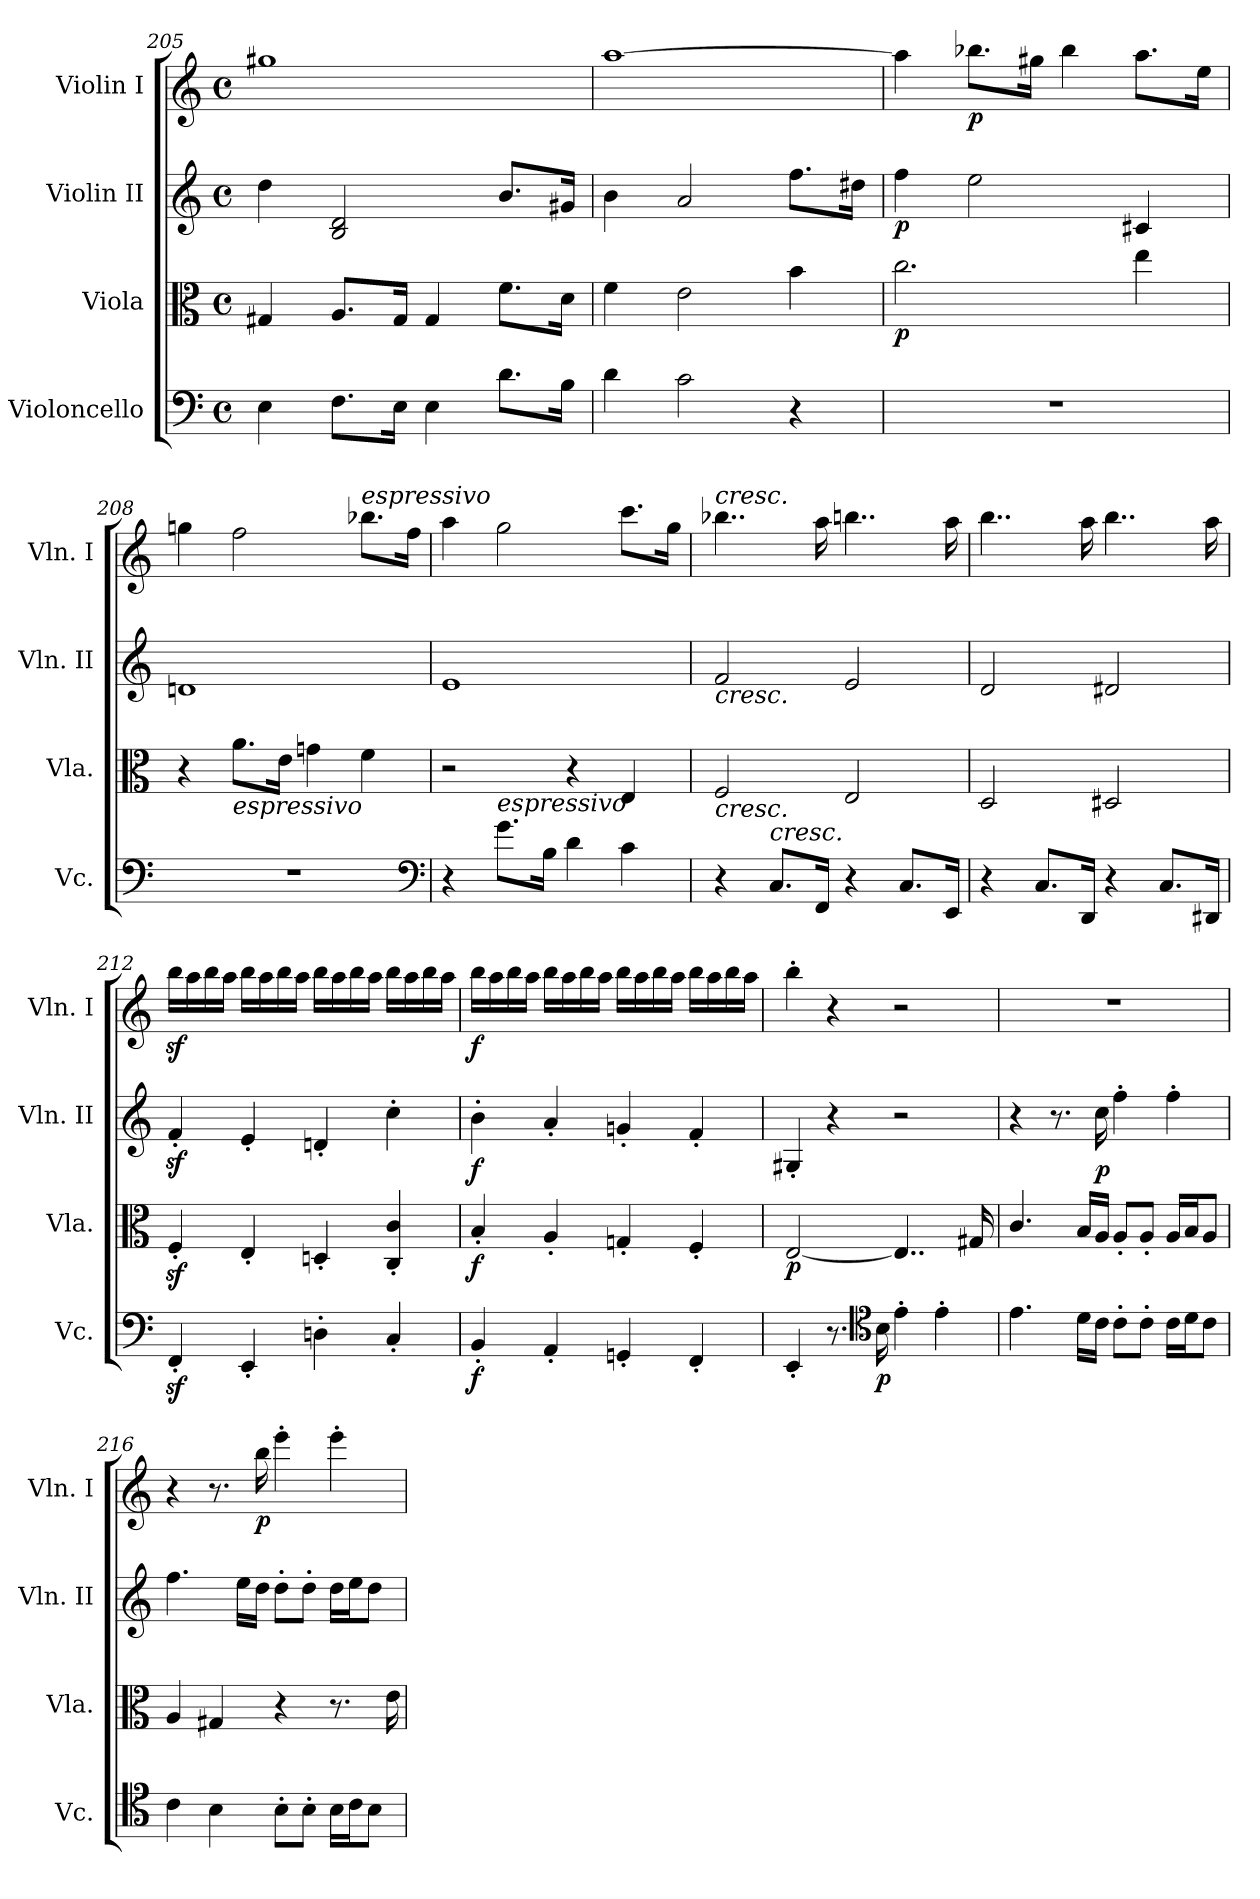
**kern	**dynam	**kern	**dynam	**kern	**dynam	**kern	**dynam
*part4	*part4	*part3	*part3	*part2	*part2	*part1	*part1
*staff4	*staff4	*staff3	*staff3	*staff2	*staff2	*staff1	*staff1
*I"Violoncello	*	*I"Viola	*	*I"Violin II	*	*I"Violin I	*
*I'Vc.	*	*I'Vla.	*	*I'Vln. II	*	*I'Vln. I	*
*clefF4	*	*clefC3	*	*clefG2	*	*clefG2	*
*k[]	*	*k[]	*	*k[]	*	*k[]	*
*M4/4	*	*M4/4	*	*M4/4	*	*M4/4	*
*met(c)	*	*met(c)	*	*met(c)	*	*met(c)	*
=205	=205	=205	=205	=205	=205	=205	=205
4E\	.	4G#X/	.	4dd\	.	1gg#X	.
8.F\L	.	8.A/L	.	2B/ 2d/	.	.	.
16E\Jk	.	16G#/Jk	.	.	.	.	.
4E\	.	4G#/	.	.	.	.	.
8.d\L	.	8.f\L	.	8.b/L	.	.	.
16B\Jk	.	16d\Jk	.	16g#X/Jk	.	.	.
=206	=206	=206	=206	=206	=206	=206	=206
4d\	.	4f\	.	4b\	.	[1aa	.
2c\	.	2e\	.	2a/	.	.	.
4r	.	4b\	.	8.ff\L	.	.	.
.	.	.	.	16dd#X\Jk	.	.	.
=207	=207	=207	=207	=207	=207	=207	=207
!	!	!	!LO:DY:b	!	!LO:DY:b	!	!
1r	.	2.cc\	p	4ff\	p	4aa\]	.
!	!	!	!	!	!	!	!LO:DY:b
.	.	.	.	2ee\	.	8.bb-X\L	p
.	.	.	.	.	.	16gg#X\Jk	.
.	.	.	.	.	.	4bb-\	.
.	.	4ee\	.	4c#X/	.	8.aa\L	.
.	.	.	.	.	.	16ee\Jk	.
=208	=208	=208	=208	=208	=208	=208	=208
1r	.	4r	.	1dn	.	4ggn\	.
!	!	!LO:TX:b:i:t=espressivo	!	!	!	!	!
.	.	8.a\L	.	.	.	2ff\	.
.	.	16e\Jk	.	.	.	.	.
.	.	4gn\	.	.	.	.	.
!	!	!	!	!	!	!LO:TX:a:i:t=espressivo	!
.	.	4f\	.	.	.	8.bb-X\L	.
*clefF4	*	*	*	*	*	*	*
.	.	.	.	.	.	16ff\Jk	.
=209	=209	=209	=209	=209	=209	=209	=209
4r	.	2r	.	1e	.	4aa\	.
!LO:TX:a:i:t=espressivo	!	!	!	!	!	!	!
8.g\L	.	.	.	.	.	2gg\	.
16B\Jk	.	.	.	.	.	.	.
4d\	.	4r	.	.	.	.	.
4c\	.	4E/	.	.	.	8.ccc\L	.
.	.	.	.	.	.	16gg\Jk	.
=210	=210	=210	=210	=210	=210	=210	=210
!	!	!	!	!	!	!LO:TX:a:i:t=cresc.	!
!	!	!	!	!LO:TX:b:i:t=cresc.	!	!	!
!	!	!LO:TX:b:i:t=cresc.	!	!	!	!	!
4r	.	2F/	.	2f/	.	4..bb-X\	.
!LO:TX:a:i:t=cresc.	!	!	!	!	!	!	!
8.C/L	.	.	.	.	.	.	.
16FF/Jk	.	.	.	.	.	16aa\	.
4r	.	2E/	.	2e/	.	4..bbn\	.
8.C/L	.	.	.	.	.	.	.
16EE/Jk	.	.	.	.	.	16aa\	.
=211	=211	=211	=211	=211	=211	=211	=211
4r	.	2D/	.	2d/	.	4..bb\	.
8.C/L	.	.	.	.	.	.	.
16DD/Jk	.	.	.	.	.	16aa\	.
4r	.	2D#X/	.	2d#X/	.	4..bb\	.
8.C/L	.	.	.	.	.	.	.
16DD#X/Jk	.	.	.	.	.	16aa\	.
=212	=212	=212	=212	=212	=212	=212	=212
4FFz<'/	.	4Fz<'/	.	4fz<'/	.	16bbz<\LL	.
.	.	.	.	.	.	16aa\	.
.	.	.	.	.	.	16bb\	.
.	.	.	.	.	.	16aa\JJ	.
4EE'/	.	4E'/	.	4e'/	.	16bb\LL	.
.	.	.	.	.	.	16aa\	.
.	.	.	.	.	.	16bb\	.
.	.	.	.	.	.	16aa\JJ	.
4Dn'\	.	4Dn'/	.	4dn'/	.	16bb\LL	.
.	.	.	.	.	.	16aa\	.
.	.	.	.	.	.	16bb\	.
.	.	.	.	.	.	16aa\JJ	.
4C'/	.	4C/' 4c/'	.	4cc'\	.	16bb\LL	.
.	.	.	.	.	.	16aa\	.
.	.	.	.	.	.	16bb\	.
.	.	.	.	.	.	16aa\JJ	.
=213	=213	=213	=213	=213	=213	=213	=213
!	!LO:DY:b	!	!LO:DY:b	!	!LO:DY:b	!	!LO:DY:b
4BB'/	f	4B'/	f	4b'\	f	16bb\LL	f
.	.	.	.	.	.	16aa\	.
.	.	.	.	.	.	16bb\	.
.	.	.	.	.	.	16aa\JJ	.
4AA'/	.	4A'/	.	4a'/	.	16bb\LL	.
.	.	.	.	.	.	16aa\	.
.	.	.	.	.	.	16bb\	.
.	.	.	.	.	.	16aa\JJ	.
4GGn'/	.	4Gn'/	.	4gn'/	.	16bb\LL	.
.	.	.	.	.	.	16aa\	.
.	.	.	.	.	.	16bb\	.
.	.	.	.	.	.	16aa\JJ	.
4FF'/	.	4F'/	.	4f'/	.	16bb\LL	.
.	.	.	.	.	.	16aa\	.
.	.	.	.	.	.	16bb\	.
.	.	.	.	.	.	16aa\JJ	.
=214	=214	=214	=214	=214	=214	=214	=214
!	!	!	!LO:DY:b	!	!	!	!
4EE'/	.	[2E/	p	4G#X'/	.	4bb'\	.
8.r	.	.	.	4r	.	4r	.
*clefC4	*	*	*	*	*	*	*
!	!LO:DY:b	!	!	!	!	!	!
16B\	p	.	.	.	.	.	.
4e'\	.	4..E/]	.	2r	.	2r	.
4e'\	.	.	.	.	.	.	.
.	.	16G#X/	.	.	.	.	.
=215	=215	=215	=215	=215	=215	=215	=215
4.e\	.	4.c/	.	4r	.	1r	.
.	.	.	.	8.r	.	.	.
16d\LL	.	16B/LL	.	.	.	.	.
!	!	!	!	!	!LO:DY:b	!	!
16c\JJ	.	16A/JJ	.	16cc\	p	.	.
8c'\L	.	8A'/L	.	4ff'\	.	.	.
8c'\J	.	8A'/J	.	.	.	.	.
16c\LL	.	16A/LL	.	4ff'\	.	.	.
16d\J	.	16B/J	.	.	.	.	.
8c\J	.	8A/J	.	.	.	.	.
=216	=216	=216	=216	=216	=216	=216	=216
4c\	.	4A/	.	4.ff\	.	4r	.
4B\	.	4G#X/	.	.	.	8.r	.
.	.	.	.	16ee\LL	.	.	.
!	!	!	!	!	!	!	!LO:DY:b
.	.	.	.	16dd\JJ	.	16bb\	p
8B'\L	.	4r	.	8dd'\L	.	4eee'\	.
8B'\J	.	.	.	8dd'\J	.	.	.
16B\LL	.	8.r	.	16dd\LL	.	4eee'\	.
16c\J	.	.	.	16ee\J	.	.	.
8B\J	.	.	.	8dd\J	.	.	.
.	.	16e\	.	.	.	.	.
=	=	=	=	=	=	=	=
*-	*-	*-	*-	*-	*-	*-	*-
